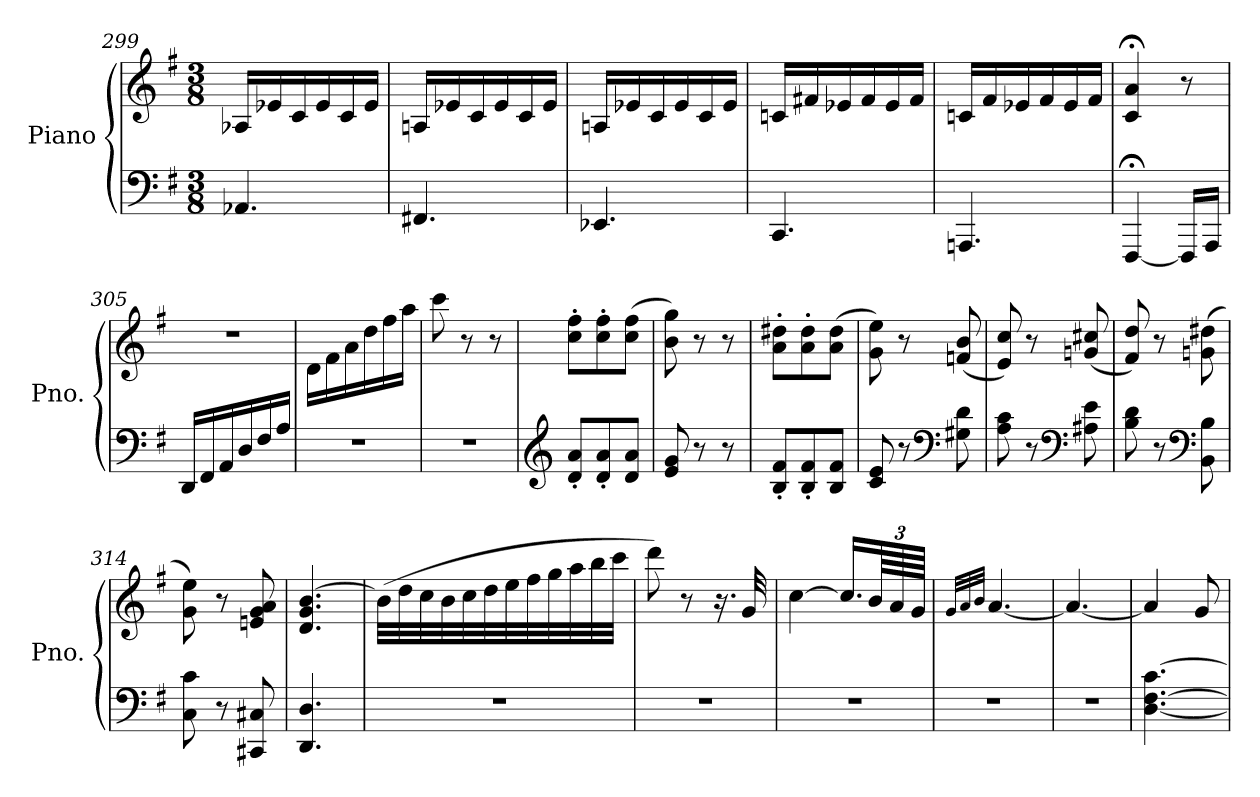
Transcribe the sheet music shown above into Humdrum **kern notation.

**kern	**kern
*part1	*part1
*staff2	*staff1
*I"Piano	*
*I'Pno.	*
*clefF4	*clefG2
*k[f#]	*k[f#]
*G:	*G:
*M3/8	*M3/8
=299	=299
4.AA-X/	16A-X/LL
.	16e-X/
.	16c/
.	16e-/
.	16c/
.	16e-/JJ
=300	=300
4.FF#X/	16An/LL
.	16e-X/
.	16c/
.	16e-/
.	16c/
.	16e-/JJ
=301	=301
4.EE-X/	16An/LL
.	16e-X/
.	16c/
.	16e-/
.	16c/
.	16e-/JJ
=302	=302
4.CC/	16cn/LL
.	16f#X/
.	16e-X/
.	16f#/
.	16e-/
.	16f#/JJ
!!LO:LB:g=z
=303	=303
4.AAAn/	16cn/LL
.	16f#/
.	16e-X/
.	16f#/
.	16e-/
.	16f#/JJ
=304	=304
[4FFF#;</	4c/;< 4a/;<
16FFF#/LL]	8r
16AAA/JJ	.
=305	=305
16DD/LL	4.r
16FF#/	.
16AA/	.
16D/	.
16F#/	.
16A/JJ	.
=306	=306
4.r	16d\LL
.	16f#\
.	16a\
.	16dd\
.	16ff#\
.	16aa\JJ
=307	=307
4.r	8ccc\
.	8r
.	8r
=308	=308
*clefG2	*
8d/' 8a/'L	8cc\' 8ff#\'L
8d/' 8a/'	8cc\' 8ff#\'
8d/ 8a/J	(>8cc\ 8ff#\J
=309	=309
8e/ 8g/	8b\ 8gg\)
8r	8r
8r	8r
=310	=310
8B/' 8f#/'L	8a\' 8dd#X\'L
8B/' 8f#/'	8a\' 8dd#\'
8B/ 8f#/J	(>8a\ 8dd#\J
=311	=311
8c/ 8e/	8g\ 8ee\)
8r	8r
*clefF4	*
8G#X\ 8d\	(<8fn/ 8b/
!!LO:LB:g=z
=312	=312
8A\ 8c\	8e/ 8cc/)
8r	8r
*clefF4	*
8A#X\ 8e\	(<8gn/ 8cc#X/
=313	=313
8B\ 8d\	8f#/ 8dd/)
8r	8r
*clefF4	*
8BB\ 8B\	(>8gn\ 8dd#X\
=314	=314
8C\ 8c\	8g\ 8ee\)
8r	8r
8CC#X/ 8C#X/	8en/ 8g/ 8a/
=315	=315
4.DD/ 4.D/	4.d/ 4.g/ [4.b/
=316	=316
4.r	(>32b\LLL]
.	32dd\
.	32cc\
.	32b\
.	32cc\
.	32dd\
.	32ee\
.	32ff#\
.	32gg\
.	32aa\
.	32bb\
.	32ccc\JJJ
=317	=317
4.r	8ddd\)
.	8r
.	16.r
.	32g/
=318	=318
4.r	[4cc\
.	16.cc/LL]
*	*Xbrackettup
.	96b/LL
.	96a/
.	96g/JJJJ
=319	=319
.	32qg/LLL
.	32qa/
.	32qb/JJJ
4.r	[4.a/
!!LO:LB:g=z
=320	=320
4.r	4.a/_
=321	=321
[4.D\ [4.F#\ [4.c\	4a/]
.	8g/
=	=
*-	*-
